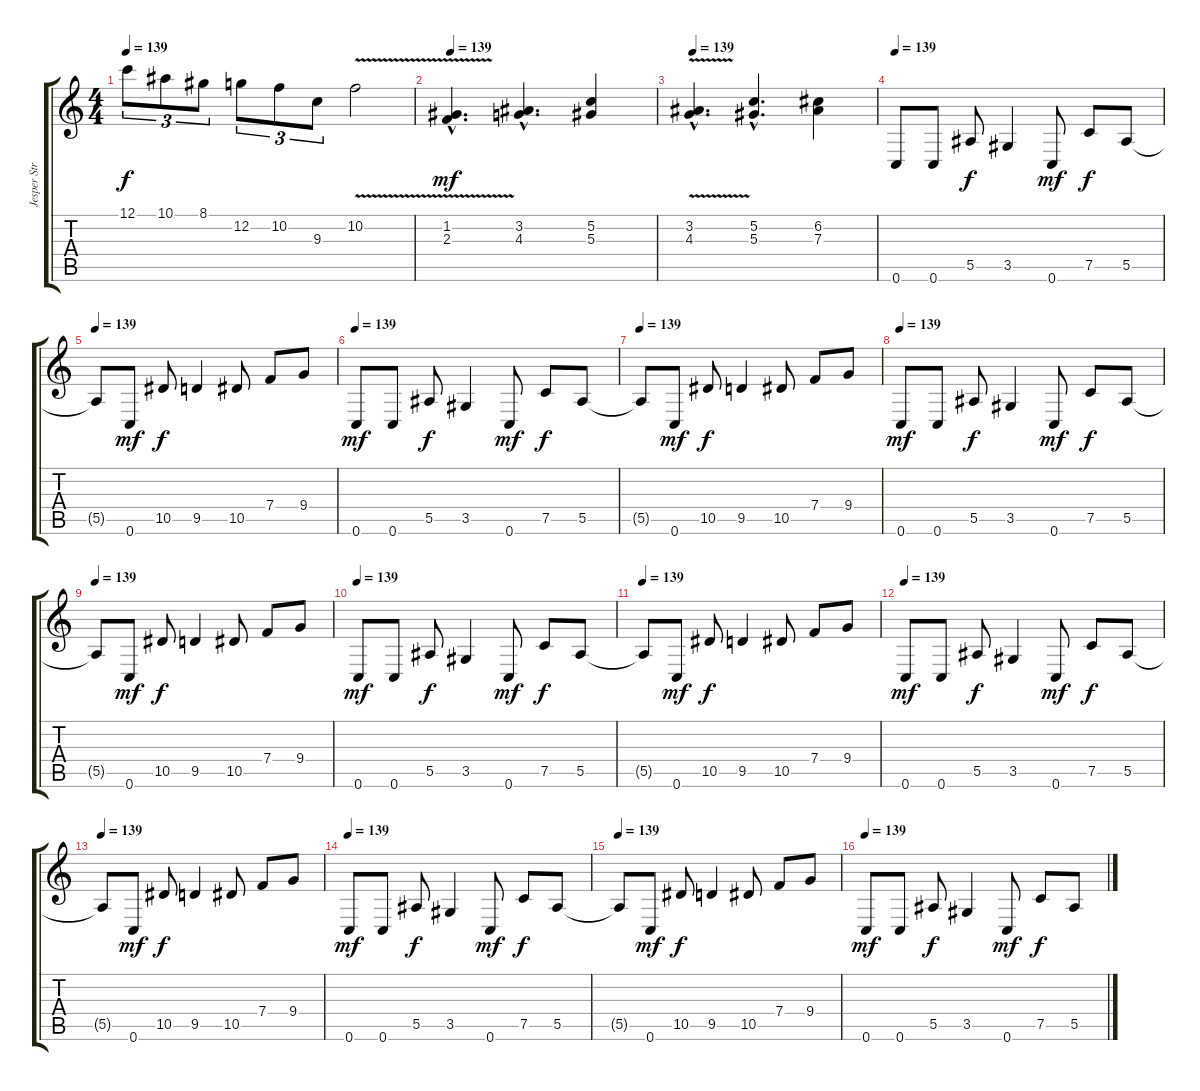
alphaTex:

\track ("Jesper Stromblad" "Jesper Str") {instrument overdrivenguitar}
\staff {score tabs}
\tuning (C4 G3 Eb3 Bb2 F2 C2) {hide}
\ts (4 4)
\tempo 139
\clef g2
\ks c
12.1.8{tu (3 2) dy f} 10.1.8{tu (3 2)} 8.1.8{tu (3 2)} 12.2.8{tu (3 2)} 10.2.8{tu (3 2)} 9.3.8{tu (3 2)} 10.2{v}.2 |
\tempo 139
(1.2{v hac} 2.3{v hac}).4{d dy mf} (3.2{hac} 4.3{hac}).4{d} (5.2 5.3).4 |
\tempo 139
(3.2{v hac} 4.3{v hac}).4{d} (5.2{hac} 5.3{hac}).4{d} (6.2 7.3).4 |
\tempo 139
0.6.8 0.6.8 5.5.8{dy f} 3.5.4 0.6.8{dy mf} 7.5.8{dy f} 5.5.8 |
\tempo 139
5.5{t}.8 0.6.8{dy mf} 10.5.8{dy f} 9.5.4 10.5.8 7.4.8 9.4.8 |
\tempo 139
0.6.8{dy mf} 0.6.8 5.5.8{dy f} 3.5.4 0.6.8{dy mf} 7.5.8{dy f} 5.5.8 |
\tempo 139
5.5{t}.8 0.6.8{dy mf} 10.5.8{dy f} 9.5.4 10.5.8 7.4.8 9.4.8 |
\tempo 139
0.6.8{dy mf} 0.6.8 5.5.8{dy f} 3.5.4 0.6.8{dy mf} 7.5.8{dy f} 5.5.8 |
\tempo 139
5.5{t}.8 0.6.8{dy mf} 10.5.8{dy f} 9.5.4 10.5.8 7.4.8 9.4.8 |
\tempo 139
0.6.8{dy mf} 0.6.8 5.5.8{dy f} 3.5.4 0.6.8{dy mf} 7.5.8{dy f} 5.5.8 |
\tempo 139
5.5{t}.8 0.6.8{dy mf} 10.5.8{dy f} 9.5.4 10.5.8 7.4.8 9.4.8 |
\tempo 139
0.6.8{dy mf} 0.6.8 5.5.8{dy f} 3.5.4 0.6.8{dy mf} 7.5.8{dy f} 5.5.8 |
\tempo 139
5.5{t}.8 0.6.8{dy mf} 10.5.8{dy f} 9.5.4 10.5.8 7.4.8 9.4.8 |
\tempo 139
0.6.8{dy mf} 0.6.8 5.5.8{dy f} 3.5.4 0.6.8{dy mf} 7.5.8{dy f} 5.5.8 |
\tempo 139
5.5{t}.8 0.6.8{dy mf} 10.5.8{dy f} 9.5.4 10.5.8 7.4.8 9.4.8 |
\tempo 139
0.6.8{dy mf} 0.6.8 5.5.8{dy f} 3.5.4 0.6.8{dy mf} 7.5.8{dy f} 5.5.8
